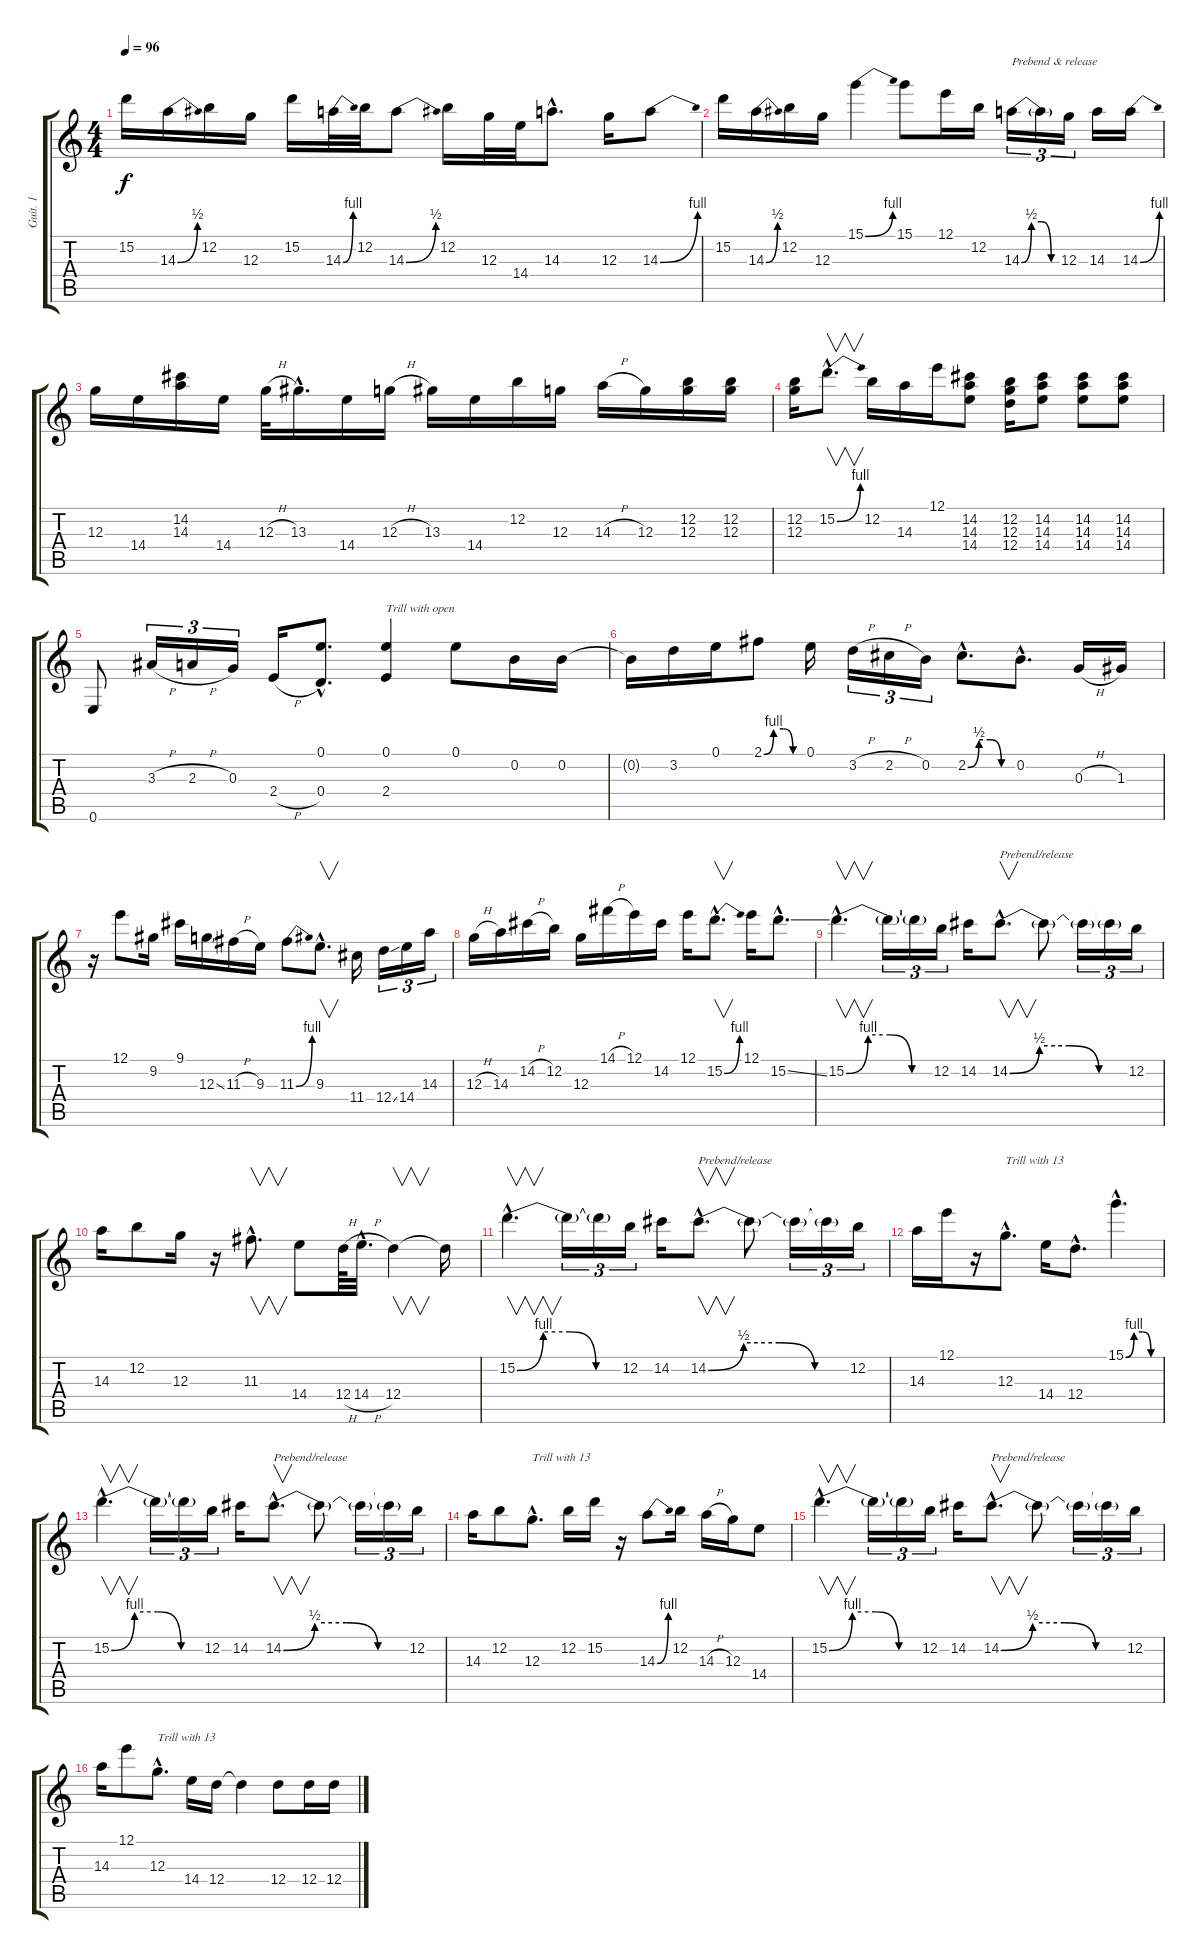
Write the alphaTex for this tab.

\track ("Guit. 1" "Guit. 1") {instrument overdrivenguitar}
\staff {score tabs}
\tuning (E4 B3 G3 D3 A2 E2) {hide}
\ts (4 4)
\tempo 96
\clef g2
\ks c
15.2.16{dy f} 14.3{be (bend 0 0 60 2)}.16 12.2.16 12.3.16 15.2.16 14.3{be (bend 0 0 60 4)}.32 12.2.32 14.3{be (bend 0 0 60 2)}.8 12.2.16 12.3.32 14.4.32 14.3{hac}.8{d} 12.3.16 14.3{be (bend 0 0 60 4)}.8 |
15.2.16 14.3{be (bend 0 0 60 2)}.16 12.2.16 12.3.16 15.1{be (bend 0 0 60 4)}.4 15.1.8 12.1.16 12.2.16 14.3{be (custom 0 0 15 2 30 2 45 0 60 0)}.16{tu (3 2) txt "Prebend & release"} 14.3{t}.16{tu (3 2)} 12.3.16{tu (3 2)} 14.3.16 14.3{be (bend 0 0 60 4)}.16 |
12.3.16 14.4.16 (14.2 14.3).16 14.4.16 12.3{h}.32 13.3{hac}.16{d} 14.4.16 12.3{h}.16 13.3.16 14.4.16 12.2.16 12.3.16 14.3{h}.16 12.3.16 (12.2 12.3).16 (12.2 12.3).16 |
(12.2 12.3).16 15.2{be (bend 0 0 60 4) hac}.8{v d} 12.2.16 14.3.16 12.1.16 (14.2 14.3 14.4).8 (12.2 12.3 12.4).16 (14.2 14.3 14.4).8 (14.2 14.3 14.4).8 (14.2 14.3 14.4).8 |
0.6.8 3.3{h}.16{tu (3 2)} 2.3{h}.16{tu (3 2)} 0.3.16{tu (3 2)} 2.4{h}.16 (0.1{hac} 0.4{hac}).8{d} (0.1 2.4).4{txt "Trill with open"} 0.1.8 0.2.16 0.2.16 |
0.2{t}.16 3.2.16 0.1.16 2.1{be (custom 0 0 15 4 30 4 45 0 60 0)}.8 0.1.16 3.2{h}.16{tu (3 2)} 2.2{h}.16{tu (3 2)} 0.2.16{tu (3 2)} 2.2{be (custom 0 0 15 2 30 2 45 0 60 0) hac}.8{d} 0.2{hac}.8{d} 0.3{h}.16 1.3.16 |
r.16 12.1.8 9.2.16 9.1.16 12.3{ss}.16 11.3{h}.16 9.3.16 11.3{be (bend 0 0 60 4)}.8 9.3{hac}.8{v d} 11.4.16 12.4{ss}.16{tu (3 2)} 14.4.16{tu (3 2)} 14.3.16{tu (3 2)} |
12.3{h}.16 14.3.16 14.2{h}.16 12.2.16 12.3.16 14.1{h}.16 12.1.16 14.2.16 12.1.16 15.2{be (bend 0 0 60 4) hac}.8{v d} 12.1.16 15.2{ss hac}.8{d} |
15.2{be (custom 0 0 15 4 30 4 45 0 60 0) hac}.4{v d} 15.2{t}.16{tu (3 2)} 15.2{t}.16{tu (3 2)} 12.2.16{tu (3 2)} 14.2.16 14.2{be (custom 0 0 15 2 30 2 45 0 60 0) hac}.8{v d txt "Prebend/release"} 14.2{t}.8 14.2{t}.16{tu (3 2)} 14.2{t}.16{tu (3 2)} 12.2.16{tu (3 2)} |
14.3.16 12.2.8 12.3.16 r.16 11.3{hac}.8{v d} 14.4.8 12.4{h}.64 14.4{h hac}.32{d} 12.4.4{v} 12.4{t}.16 |
15.2{be (custom 0 0 15 4 30 4 45 0 60 0) hac}.4{v d} 15.2{t}.16{tu (3 2)} 15.2{t}.16{tu (3 2)} 12.2.16{tu (3 2)} 14.2.16 14.2{be (custom 0 0 15 2 30 2 45 0 60 0) hac}.8{v d txt "Prebend/release"} 14.2{t}.8 14.2{t}.16{tu (3 2)} 14.2{t}.16{tu (3 2)} 12.2.16{tu (3 2)} |
14.3.16 12.1.16 r.16 12.3{hac}.8{d txt "Trill with 13"} 14.4.16 12.4{hac}.8{d} 15.1{be (custom 0 0 15 4 30 4 45 0 60 0) hac}.4{d} |
15.2{be (custom 0 0 15 4 30 4 45 0 60 0) hac}.4{v d} 15.2{t}.16{tu (3 2)} 15.2{t}.16{tu (3 2)} 12.2.16{tu (3 2)} 14.2.16 14.2{be (custom 0 0 15 2 30 2 45 0 60 0) hac}.8{v d txt "Prebend/release"} 14.2{t}.8 14.2{t}.16{tu (3 2)} 14.2{t}.16{tu (3 2)} 12.2.16{tu (3 2)} |
14.3.16 12.2.8 12.3{hac}.8{d txt "Trill with 13"} 12.2.16 15.2.16 r.16 14.3{be (bend 0 0 60 4)}.8 12.2.16 14.3{h}.16 12.3.16 14.4.8 |
15.2{be (custom 0 0 15 4 30 4 45 0 60 0) hac}.4{v d} 15.2{t}.16{tu (3 2)} 15.2{t}.16{tu (3 2)} 12.2.16{tu (3 2)} 14.2.16 14.2{be (custom 0 0 15 2 30 2 45 0 60 0) hac}.8{v d txt "Prebend/release"} 14.2{t}.8 14.2{t}.16{tu (3 2)} 14.2{t}.16{tu (3 2)} 12.2.16{tu (3 2)} |
14.3.16 12.1.8 12.3{hac}.8{d txt "Trill with 13"} 14.4.16 12.4.16 12.4{t}.4 12.4.8 12.4.16 12.4.16
